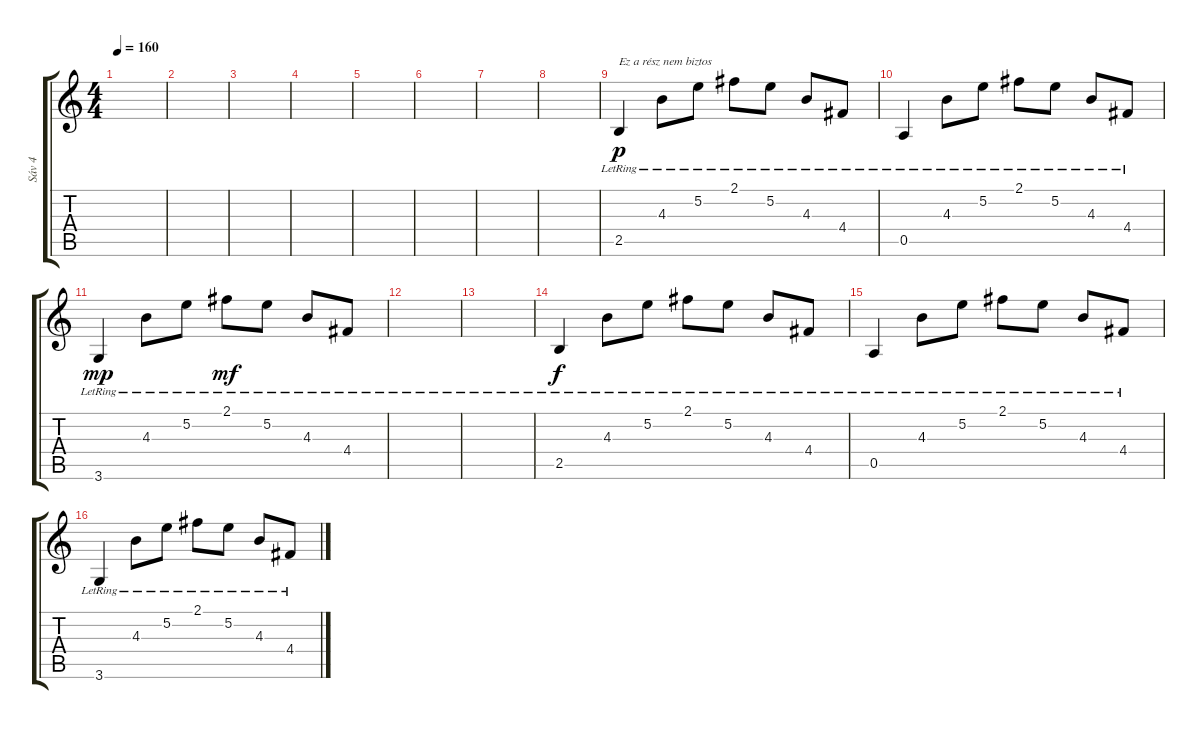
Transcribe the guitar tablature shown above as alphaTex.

\track ("Sáv 4" "Sáv 4") {instrument acousticguitarnylon}
\staff {score tabs}
\tuning (E4 B3 G3 D3 A2 E2) {hide}
\ts (4 4)
\tempo 160
\clef g2
\ks c
|
|
|
|
|
|
|
|
2.5{lr}.4{txt "Ez a rész nem biztos" dy p} 4.3{lr}.8 5.2{lr}.8 2.1{lr}.8 5.2{lr}.8 4.3{lr}.8 4.4{lr}.8 |
0.5{lr}.4 4.3{lr}.8 5.2{lr}.8 2.1{lr}.8 5.2{lr}.8 4.3{lr}.8 4.4{lr}.8 |
3.6{lr}.4{dy mp} 4.3{lr}.8 5.2{lr}.8 2.1{lr}.8{dy mf} 5.2{lr}.8 4.3{lr}.8 4.4{lr}.8 |
|
|
2.5{lr}.4{dy f} 4.3{lr}.8 5.2{lr}.8 2.1{lr}.8 5.2{lr}.8 4.3{lr}.8 4.4{lr}.8 |
0.5{lr}.4 4.3{lr}.8 5.2{lr}.8 2.1{lr}.8 5.2{lr}.8 4.3{lr}.8 4.4{lr}.8 |
3.6{lr}.4 4.3{lr}.8 5.2{lr}.8 2.1{lr}.8 5.2{lr}.8 4.3{lr}.8 4.4{lr}.8
